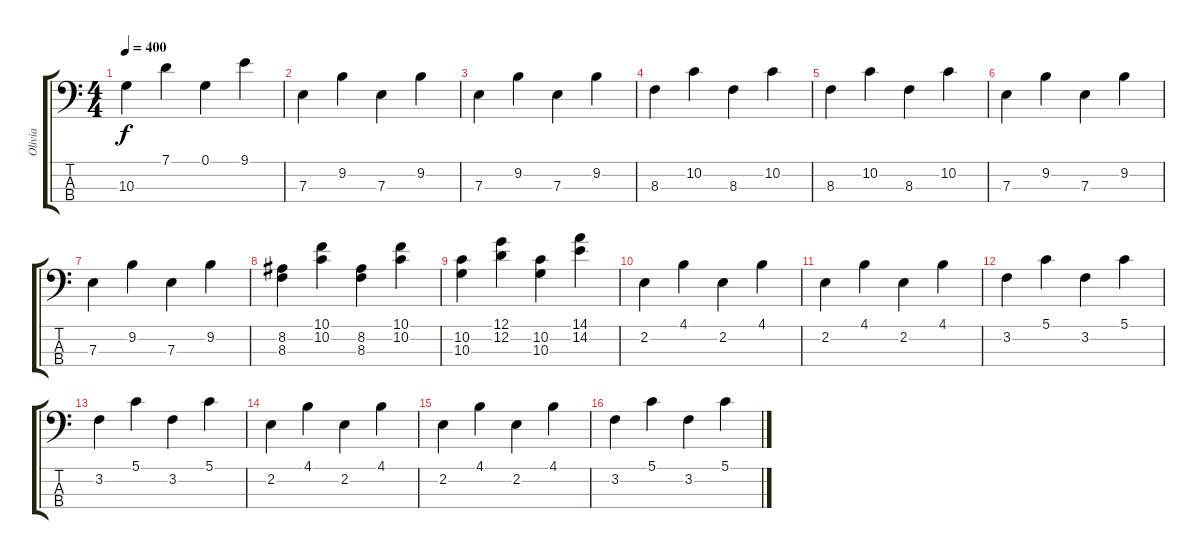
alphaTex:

\track ("Olivia" "Olivia") {instrument electricbassfinger}
\staff {score tabs}
\tuning (G2 D2 A1 E1) {hide}
\ts (4 4)
\tempo 400
\clef f4
\ks c
10.3.4{dy f} 7.1.4 0.1.4 9.1.4 |
7.3.4 9.2.4 7.3.4 9.2.4 |
7.3.4 9.2.4 7.3.4 9.2.4 |
8.3.4 10.2.4 8.3.4 10.2.4 |
8.3.4 10.2.4 8.3.4 10.2.4 |
7.3.4 9.2.4 7.3.4 9.2.4 |
7.3.4 9.2.4 7.3.4 9.2.4 |
(8.2 8.3).4 (10.1 10.2).4 (8.2 8.3).4 (10.1 10.2).4 |
(10.2 10.3).4 (12.1 12.2).4 (10.2 10.3).4 (14.1 14.2).4 |
2.2.4 4.1.4 2.2.4 4.1.4 |
2.2.4 4.1.4 2.2.4 4.1.4 |
3.2.4 5.1.4 3.2.4 5.1.4 |
3.2.4 5.1.4 3.2.4 5.1.4 |
2.2.4 4.1.4 2.2.4 4.1.4 |
2.2.4 4.1.4 2.2.4 4.1.4 |
3.2.4 5.1.4 3.2.4 5.1.4
